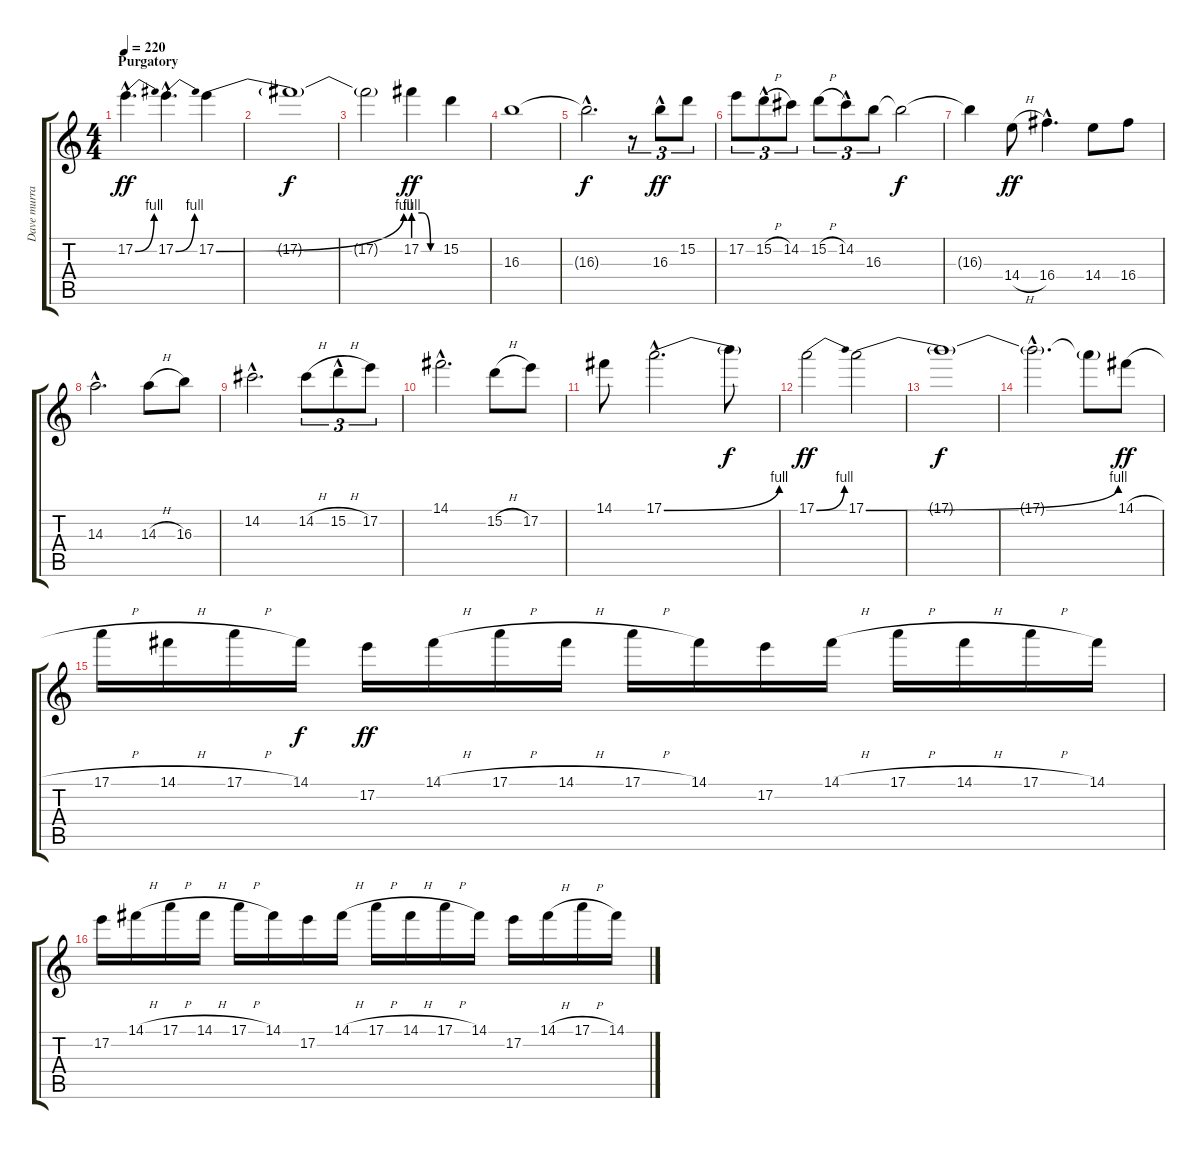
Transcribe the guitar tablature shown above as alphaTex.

\track ("Dave murray" "Dave murra") {instrument distortionguitar}
\staff {score tabs}
\tuning (E4 B3 G3 D3 A2 E2) {hide}
\ts (4 4)
\section ("" "Purgatory")
\tempo 220
\tempo 340
\tempo 220
\clef g2
\ks c
17.2{be (bend 0 0 60 4) hac}.4{d dy ff instrument distortionguitar} 17.2{be (bend 0 0 60 4) hac}.4{d} 17.2{be (bend 0 0 60 4)}.4 |
17.2{t}.1{dy f} |
17.2{t}.2 17.2{be (custom 0 4 20 4 40 0 60 0)}.4{dy ff} 15.2.4 |
16.3.1 |
16.3{hac t}.2{d dy f} r.8{tu (3 2)} 16.3{hac}.8{tu (3 2) dy ff} 15.2.8{tu (3 2)} |
17.2.8{tu (3 2)} 15.2{h hac}.8{tu (3 2)} 14.2.8{tu (3 2)} 15.2{h}.8{tu (3 2)} 14.2{hac}.8{tu (3 2)} 16.3.8{tu (3 2)} 16.3{t}.2{dy f} |
16.3{t}.4 14.4{h}.8{dy ff} 16.4{hac}.4{d} 14.4.8 16.4.8 |
14.3{hac}.2{d} 14.3{h}.8 16.3.8 |
14.2{hac}.2{d} 14.2{h}.8{tu (3 2)} 15.2{h hac}.8{tu (3 2)} 17.2.8{tu (3 2)} |
14.1{hac}.2{d} 15.2{h}.8 17.2.8 |
14.1.8 17.1{be (bend 0 0 60 4) hac}.2{d} 17.1{t}.8{dy f} |
17.1{be (bend 0 0 60 4)}.2{dy ff} 17.1{be (bend 0 0 60 4)}.2 |
17.1{t}.1{dy f} |
17.1{hac t}.2{d} 17.1{t}.8 14.1{h}.8{dy ff} |
17.1{h}.16 14.1{h}.16 17.1{h}.16 14.1.16{dy f} 17.2.16{dy ff} 14.1{h}.16 17.1{h}.16 14.1{h}.16 17.1{h}.16 14.1.16 17.2.16 14.1{h}.16 17.1{h}.16 14.1{h}.16 17.1{h}.16 14.1.16 |
17.2.16 14.1{h}.16 17.1{h}.16 14.1{h}.16 17.1{h}.16 14.1.16 17.2.16 14.1{h}.16 17.1{h}.16 14.1{h}.16 17.1{h}.16 14.1.16 17.2.16 14.1{h}.16 17.1{h}.16 14.1{h}.16
